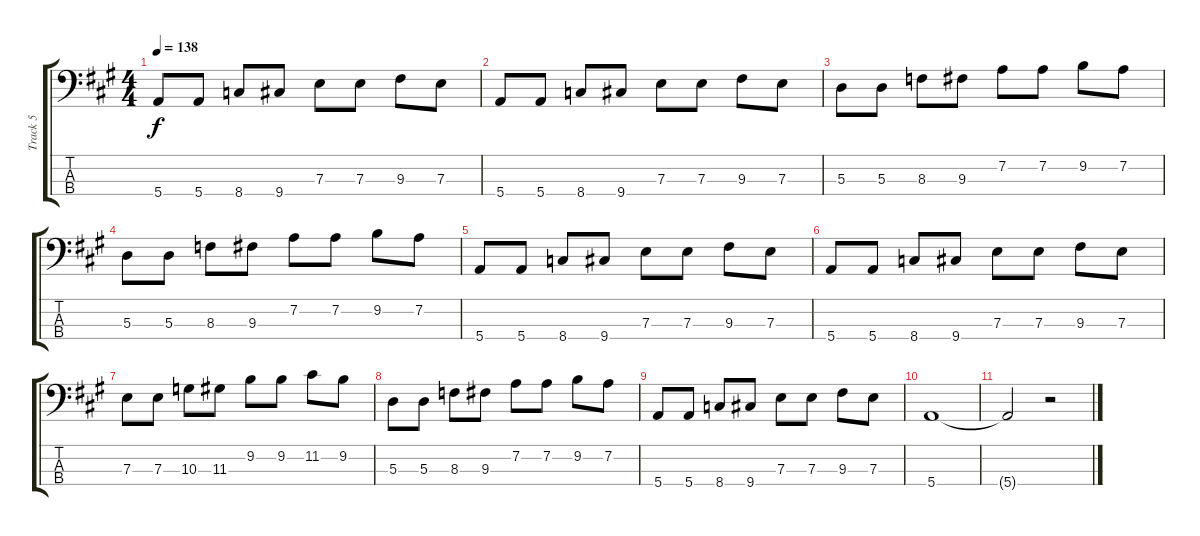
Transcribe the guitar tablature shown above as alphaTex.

\track ("Track 5" "Track 5") {instrument electricbassfinger}
\staff {score tabs}
\tuning (G2 D2 A1 E1) {hide}
\ts (4 4)
\tempo 138
\clef f4
\ks a
5.4.8{dy f} 5.4.8 8.4.8 9.4.8 7.3.8 7.3.8 9.3.8 7.3.8 |
5.4.8 5.4.8 8.4.8 9.4.8 7.3.8 7.3.8 9.3.8 7.3.8 |
5.3.8 5.3.8 8.3.8 9.3.8 7.2.8 7.2.8 9.2.8 7.2.8 |
5.3.8 5.3.8 8.3.8 9.3.8 7.2.8 7.2.8 9.2.8 7.2.8 |
5.4.8 5.4.8 8.4.8 9.4.8 7.3.8 7.3.8 9.3.8 7.3.8 |
5.4.8 5.4.8 8.4.8 9.4.8 7.3.8 7.3.8 9.3.8 7.3.8 |
7.3.8 7.3.8 10.3.8 11.3.8 9.2.8 9.2.8 11.2.8 9.2.8 |
5.3.8 5.3.8 8.3.8 9.3.8 7.2.8 7.2.8 9.2.8 7.2.8 |
5.4.8 5.4.8 8.4.8 9.4.8 7.3.8 7.3.8 9.3.8 7.3.8 |
5.4.1 |
5.4{t}.2 r.2
